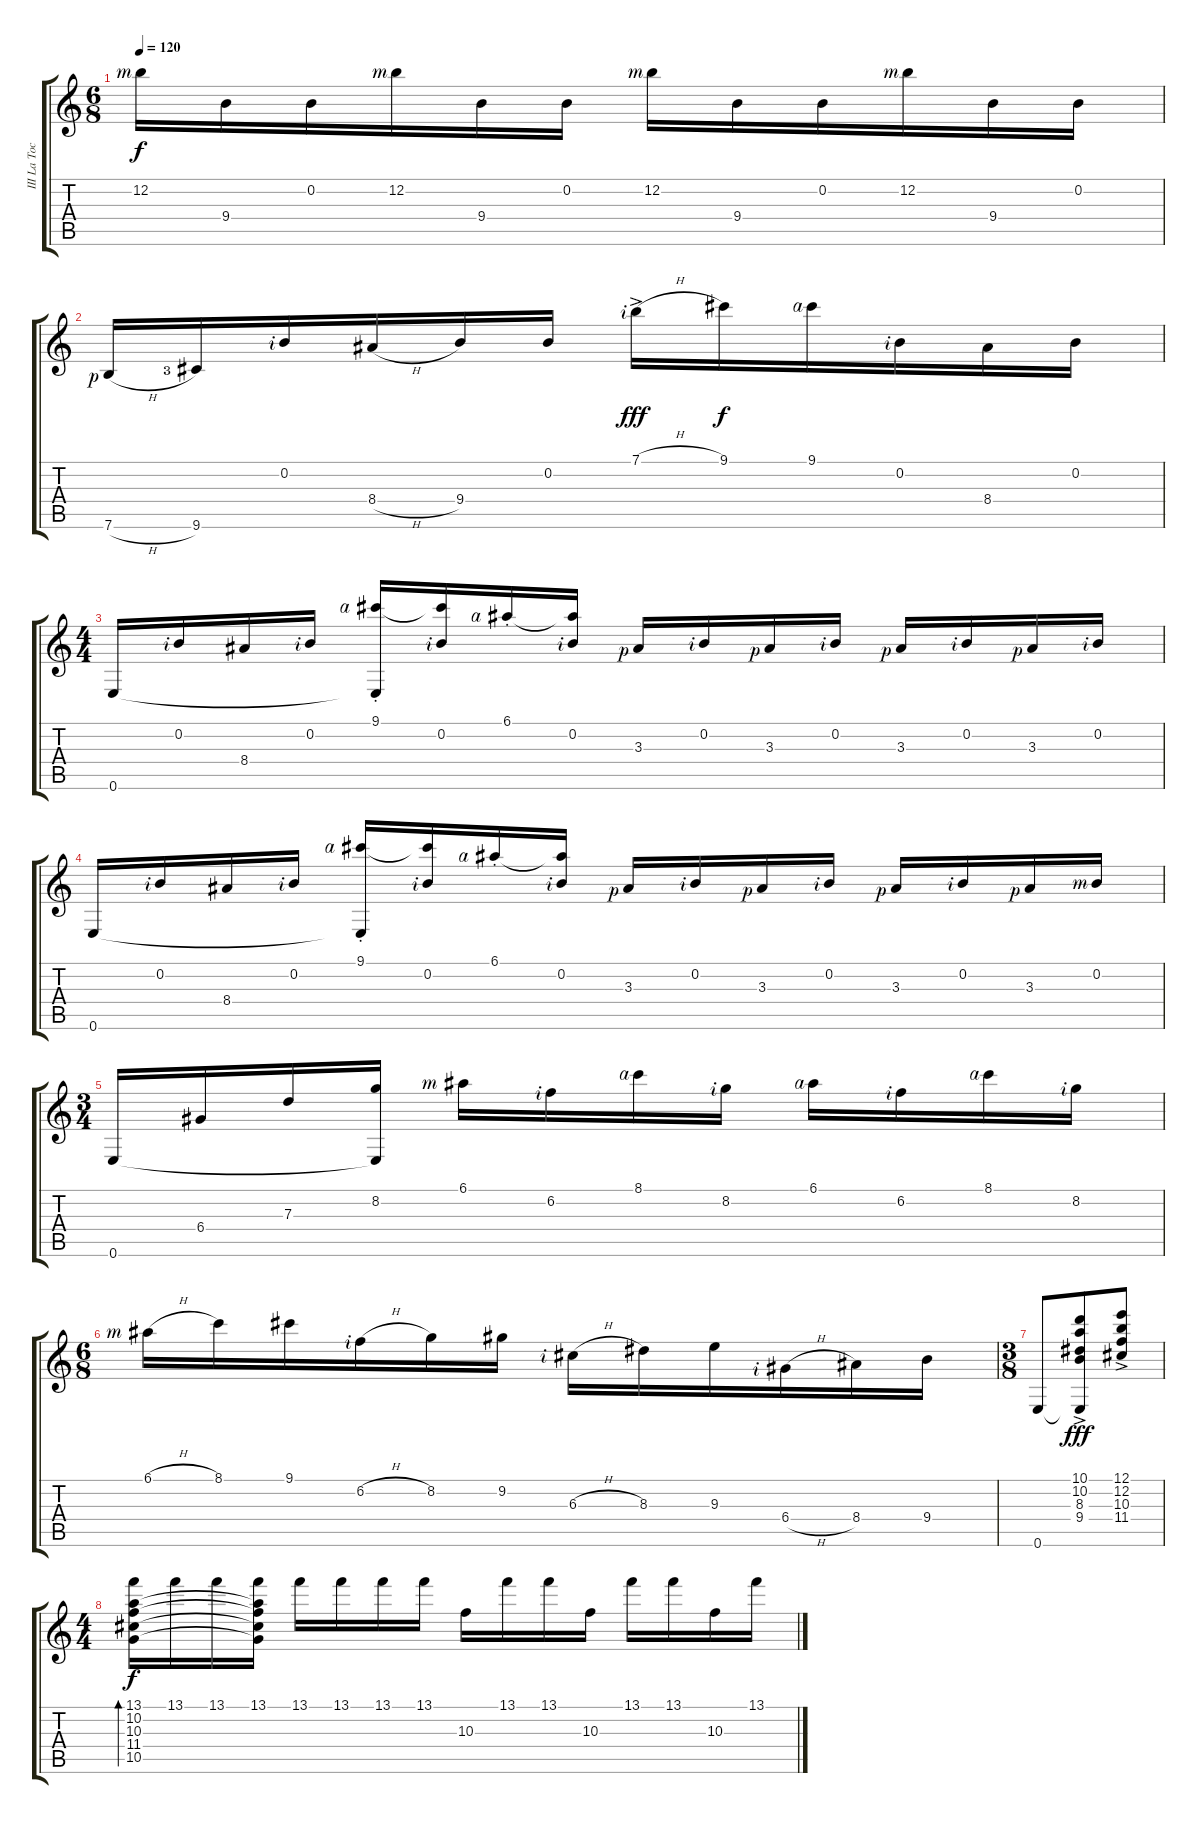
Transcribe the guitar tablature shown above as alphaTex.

\track ("III La Toccata De Pasquini  Allegro viva" "III La Toc") {instrument acousticguitarnylon}
\staff {score tabs}
\tuning (E4 B3 G3 D3 A2 E2) {hide}
\ts (6 8)
\tempo 120
\clef g2
\ks c
12.2{rf 3}.16{dy f} 9.4.16 0.2.16 12.2{rf 3}.16 9.4.16 0.2.16 12.2{rf 3}.16 9.4.16 0.2.16 12.2{rf 3}.16 9.4.16 0.2.16 |
7.6{h rf 1}.16 9.6{lf 4}.16 0.2{rf 2}.16 8.4{h}.16 9.4.16 0.2.16 7.1{h ac rf 2}.16{dy fff} 9.1.16{dy f} 9.1{rf 4}.16 0.2{rf 2}.16 8.4.16 0.2.16 |
\ts (4 4)
0.6.16 0.2{rf 2}.16 8.4.16 0.2{rf 2}.16 (9.1{st rf 4} 0.6{t}).16 (9.1{t} 0.2{rf 2}).16 6.1{st rf 4}.16 (6.1{t} 0.2{rf 2}).16 3.3{rf 1}.16 0.2{rf 2}.16 3.3{rf 1}.16 0.2{rf 2}.16 3.3{rf 1}.16 0.2{rf 2}.16 3.3{rf 1}.16 0.2{rf 2}.16 |
0.6.16 0.2{rf 2}.16 8.4.16 0.2{rf 2}.16 (9.1{st rf 4} 0.6{t}).16 (9.1{t} 0.2{rf 2}).16 6.1{st rf 4}.16 (6.1{t} 0.2{rf 2}).16 3.3{rf 1}.16 0.2{rf 2}.16 3.3{rf 1}.16 0.2{rf 2}.16 3.3{rf 1}.16 0.2{rf 2}.16 3.3{rf 1}.16 0.2{rf 3}.16 |
\ts (3 4)
0.6.16 6.4.16 7.3.16 (8.2 0.6{t}).16 6.1{rf 3}.16 6.2{rf 2}.16 8.1{rf 4}.16 8.2{rf 2}.16 6.1{rf 4}.16 6.2{rf 2}.16 8.1{rf 4}.16 8.2{rf 2}.16 |
\ts (6 8)
6.1{h rf 3}.16 8.1.16 9.1.16 6.2{h rf 2}.16 8.2.16 9.2.16 6.3{h rf 2}.16 8.3.16 9.3.16 6.4{h rf 2}.16 8.4.16 9.4.16 |
\ts (3 8)
0.6.8 (10.1{ac} 10.2{ac} 8.3{ac} 9.4{ac} 0.6{t}).8{dy fff} (12.1{ac} 12.2{ac} 10.3{ac} 11.4{ac}).8 |
\ts (4 4)
(13.1 10.2 10.3 11.4 10.5).16{bd 60 dy f} 13.1.16 13.1.16 (13.1 10.2{t} 10.3{t} 11.4{t} 10.5{t}).16 13.1.16 13.1.16 13.1.16 13.1.16 10.3.16 13.1.16 13.1.16 10.3.16 13.1.16 13.1.16 10.3.16 13.1.16
